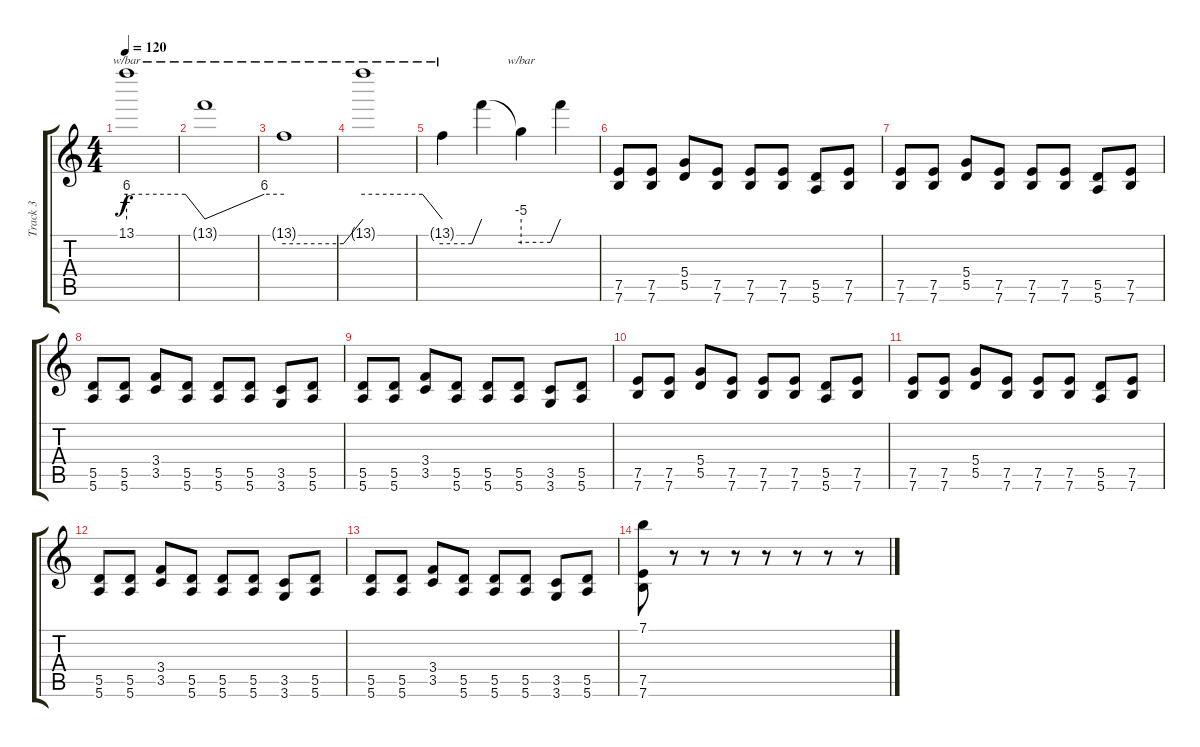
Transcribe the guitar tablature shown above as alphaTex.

\track ("Track 3" "Track 3") {instrument overdrivenguitar}
\staff {score tabs}
\tuning (E4 B3 G3 D3 A2 E2) {hide}
\ts (4 4)
\tempo 120
\clef g2
\ks c
13.1{t}.1{tbe (custom default 0 24 45 24 60 0) dy f} |
13.1{t}.1{tbe (custom default 0 0 45 24 60 24)} |
13.1{t}.1{tbe (custom default 0 -24 45 -24 60 0)} |
13.1{t}.1{tbe (custom default 0 24 45 24 60 0)} |
13.1{t}.4{tbe (custom default 0 -24 45 -24 60 0)} 13.1{t}.4 13.1{t}.4{tbe (custom default 0 -20 45 -20 60 0)} 13.1{t}.4 |
(7.5 7.6).8 (7.5 7.6).8 (5.4 5.5).8 (7.5 7.6).8 (7.5 7.6).8 (7.5 7.6).8 (5.5 5.6).8 (7.5 7.6).8 |
(7.5 7.6).8 (7.5 7.6).8 (5.4 5.5).8 (7.5 7.6).8 (7.5 7.6).8 (7.5 7.6).8 (5.5 5.6).8 (7.5 7.6).8 |
(5.5 5.6).8 (5.5 5.6).8 (3.4 3.5).8 (5.5 5.6).8 (5.5 5.6).8 (5.5 5.6).8 (3.5 3.6).8 (5.5 5.6).8 |
(5.5 5.6).8 (5.5 5.6).8 (3.4 3.5).8 (5.5 5.6).8 (5.5 5.6).8 (5.5 5.6).8 (3.5 3.6).8 (5.5 5.6).8 |
(7.5 7.6).8 (7.5 7.6).8 (5.4 5.5).8 (7.5 7.6).8 (7.5 7.6).8 (7.5 7.6).8 (5.5 5.6).8 (7.5 7.6).8 |
(7.5 7.6).8 (7.5 7.6).8 (5.4 5.5).8 (7.5 7.6).8 (7.5 7.6).8 (7.5 7.6).8 (5.5 5.6).8 (7.5 7.6).8 |
(5.5 5.6).8 (5.5 5.6).8 (3.4 3.5).8 (5.5 5.6).8 (5.5 5.6).8 (5.5 5.6).8 (3.5 3.6).8 (5.5 5.6).8 |
(5.5 5.6).8 (5.5 5.6).8 (3.4 3.5).8 (5.5 5.6).8 (5.5 5.6).8 (5.5 5.6).8 (3.5 3.6).8 (5.5 5.6).8 |
(7.1 7.5 7.6).8 r.8 r.8 r.8 r.8 r.8 r.8 r.8
